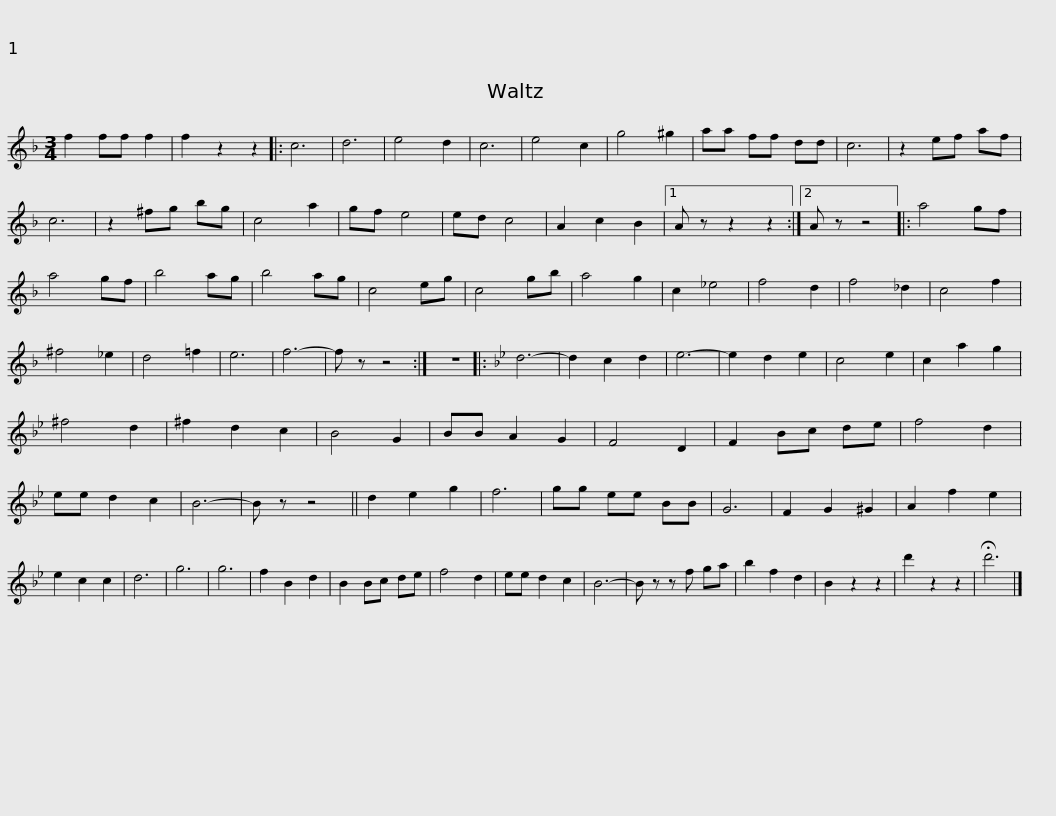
X:1
L:1/8
M:3/4
I:linebreak $
K:F
V:1 treble
V:1
 f2 ff f2 | f2 z2 z2 |: c6 | d6 | e4 d2 | %5
 c6 | e4 c2 | g4 ^g2 | aa ff dd | c6 | %10
 z2 ef af | c6 |$ z2 ^fg bg | c4 a2 | gf e4 | %15
 ed c4 | A2 c2 B2 |1 A z z2 z2 :|2 A z z4 |: a4 gf | %20
 a4 gf | b4 ag | b4 ag |$ c4 eg | c4 gb | %25
 a4 g2 | c2 _e4 | f4 d2 | f4 _d2 | c4 f2 | %30
 ^f4 _e2 | d4 =f2 | e6 | f6- | f z z4 :| %35
 z6 |:[K:Bb] d6- |$ d2 c2 d2 | e6- | e2 d2 e2 | %40
 c4 e2 | c2 a2 g2 | ^f4 d2 | ^f2 d2 c2 | B4 G2 | %45
 BB A2 G2 | F4 D2 | F2 Bc de | f4 d2 | ee d2 c2 | %50
 B6- |$ B z z4 || d2 e2 g2 | f6 | gg ee BB | %55
 G6 | F2 G2 ^G2 | A2 f2 e2 | e2 c2 c2 | d6 | %60
 g6 | g6 | f2 B2 d2 | B2 Bc de |$ f4 d2 | %65
 ee d2 c2 | B6- | B z z f ga | b2 f2 d2 | B2 z2 z2 | %70
 d'2 z2 z2 | !fermata!d'6 |] %72
